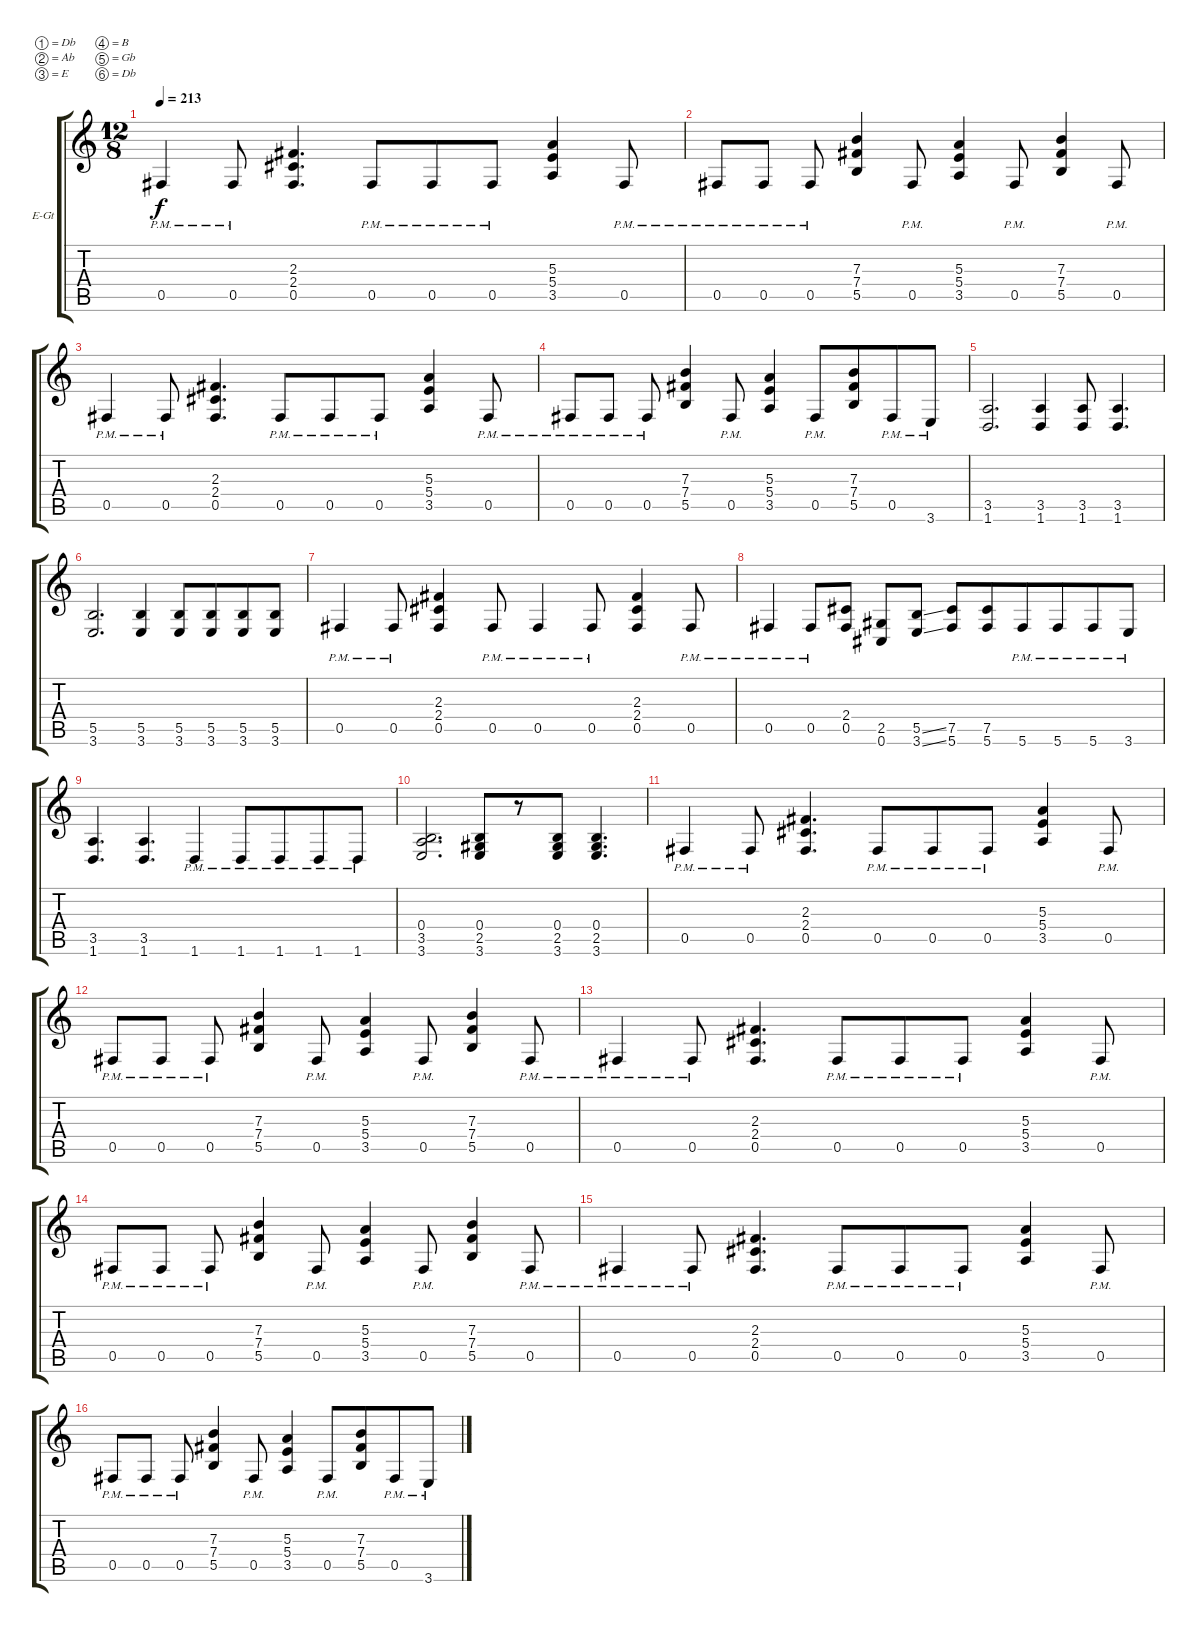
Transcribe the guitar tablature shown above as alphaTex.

\bracketExtendMode groupsimilarinstruments
\firstSystemTrackNameOrientation horizontal
\otherSystemsTrackNameOrientation horizontal
\track ("Rhythm" "E-Gt") {instrument distortionguitar}
\staff {score tabs}
\tuning (Db4 Ab3 E3 B2 Gb2 Db2)
\ts (12 8)
\beaming (8 2 2 2 6)
\tempo 213
\clef g2
\ks c
0.5{pm}.4{dy f instrument distortionguitar} 0.5{pm}.8 (2.3 2.4 0.5).4{d} 0.5{pm}.8 0.5{pm}.8 0.5{pm}.8 (5.3 5.4 3.5).4 0.5{pm}.8 |
0.5{pm}.8 0.5{pm}.8 0.5{pm}.8 (7.3 7.4 5.5).4 0.5{pm}.8 (5.3 5.4 3.5).4 0.5{pm}.8 (7.3 7.4 5.5).4 0.5{pm}.8 |
0.5{pm}.4 0.5{pm}.8 (2.3 2.4 0.5).4{d} 0.5{pm}.8 0.5{pm}.8 0.5{pm}.8 (5.3 5.4 3.5).4 0.5{pm}.8 |
0.5{pm}.8 0.5{pm}.8 0.5{pm}.8 (7.3 7.4 5.5).4 0.5{pm}.8 (5.3 5.4 3.5).4 0.5{pm}.8 (7.3 7.4 5.5).8 0.5{pm}.8 3.6{pm}.8 |
(3.5 1.6).2{d} (1.6 3.5).4 (1.6 3.5).8 (1.6 3.5).4{d} |
(5.5 3.6).2{d} (3.6 5.5).4 (3.6 5.5).8 (3.6 5.5).8 (3.6 5.5).8 (3.6 5.5).8 |
0.5{pm}.4 0.5{pm}.8 (2.3 2.4 0.5).4 0.5{pm}.8 0.5{pm}.4 0.5{pm}.8 (2.3 2.4 0.5).4 0.5{pm}.8 |
0.5{pm}.4 0.5{pm}.8 (2.4 0.5).8 (2.5 0.6).8 (5.5{ss} 3.6{ss}).8 (7.5 5.6).8 (5.6 7.5).8 5.6{pm}.8 5.6{pm}.8 5.6{pm}.8 3.6{pm}.8 |
(3.5 1.6).4{d} (1.6 3.5).4{d} 1.6{pm}.4 1.6{pm}.8 1.6{pm}.8 1.6{pm}.8 1.6{pm}.8 |
(3.5 3.6 0.4).2{d} (2.5 3.6 0.4).8 r.8 (3.6 2.5 0.4).8 (2.5 3.6 0.4).4{d} |
0.5{pm}.4 0.5{pm}.8 (2.3 2.4 0.5).4{d} 0.5{pm}.8 0.5{pm}.8 0.5{pm}.8 (5.3 5.4 3.5).4 0.5{pm}.8 |
0.5{pm}.8 0.5{pm}.8 0.5{pm}.8 (7.3 7.4 5.5).4 0.5{pm}.8 (5.3 5.4 3.5).4 0.5{pm}.8 (7.3 7.4 5.5).4 0.5{pm}.8 |
0.5{pm}.4 0.5{pm}.8 (2.3 2.4 0.5).4{d} 0.5{pm}.8 0.5{pm}.8 0.5{pm}.8 (5.3 5.4 3.5).4 0.5{pm}.8 |
0.5{pm}.8 0.5{pm}.8 0.5{pm}.8 (7.3 7.4 5.5).4 0.5{pm}.8 (5.3 5.4 3.5).4 0.5{pm}.8 (7.3 7.4 5.5).4 0.5{pm}.8 |
0.5{pm}.4 0.5{pm}.8 (2.3 2.4 0.5).4{d} 0.5{pm}.8 0.5{pm}.8 0.5{pm}.8 (5.3 5.4 3.5).4 0.5{pm}.8 |
0.5{pm}.8 0.5{pm}.8 0.5{pm}.8 (7.3 7.4 5.5).4 0.5{pm}.8 (5.3 5.4 3.5).4 0.5{pm}.8 (7.3 7.4 5.5).8 0.5{pm}.8 3.6{pm}.8
